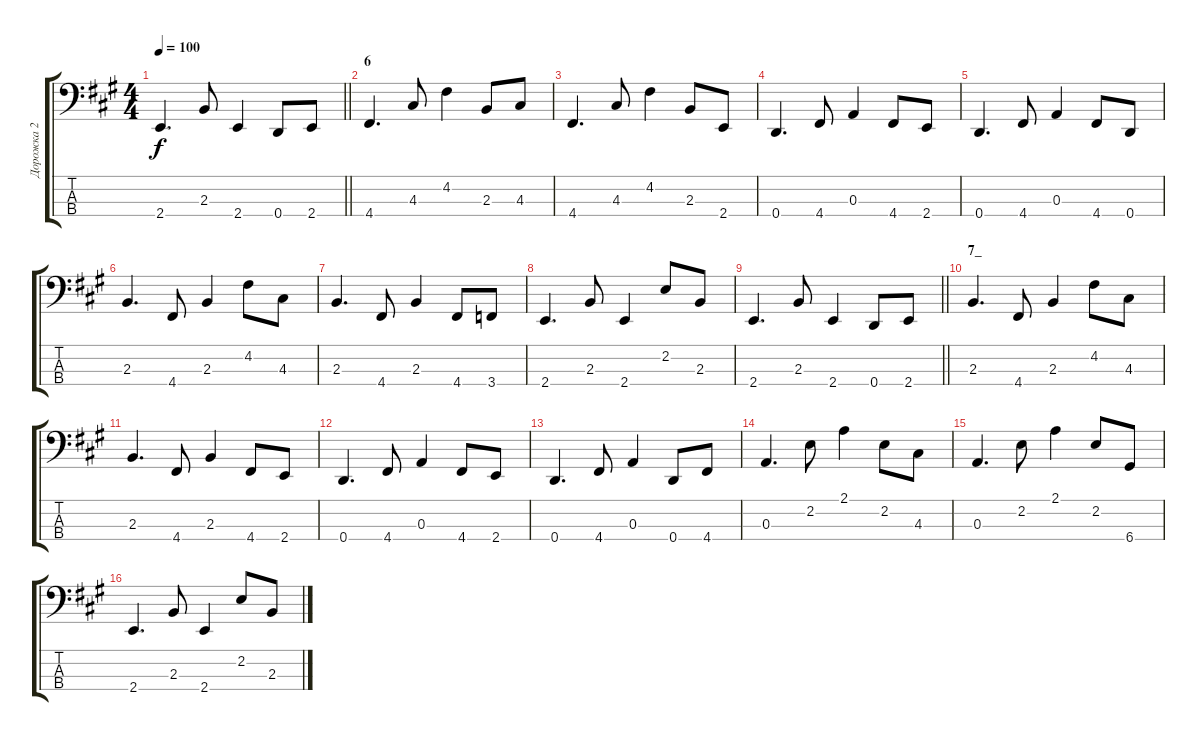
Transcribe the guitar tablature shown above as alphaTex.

\track ("Дорожка 2" "Дорожка 2") {instrument electricbassfinger}
\staff {score tabs}
\tuning (G2 D2 A1 D1) {hide}
\ts (4 4)
\tempo 100
\clef f4
\barLineRight lightlight
\ks f#minor
2.4.4{d dy f} 2.3.8 2.4.4 0.4.8 2.4.8 |
\section ("" "6")
4.4.4{d} 4.3.8 4.2.4 2.3.8 4.3.8 |
4.4.4{d} 4.3.8 4.2.4 2.3.8 2.4.8 |
0.4.4{d} 4.4.8 0.3.4 4.4.8 2.4.8 |
0.4.4{d} 4.4.8 0.3.4 4.4.8 0.4.8 |
2.3.4{d} 4.4.8 2.3.4 4.2.8 4.3.8 |
2.3.4{d} 4.4.8 2.3.4 4.4.8 3.4.8 |
2.4.4{d} 2.3.8 2.4.4 2.2.8 2.3.8 |
\barLineRight lightlight
2.4.4{d} 2.3.8 2.4.4 0.4.8 2.4.8 |
\section ("" "7_")
2.3.4{d} 4.4.8 2.3.4 4.2.8 4.3.8 |
2.3.4{d} 4.4.8 2.3.4 4.4.8 2.4.8 |
0.4.4{d} 4.4.8 0.3.4 4.4.8 2.4.8 |
0.4.4{d} 4.4.8 0.3.4 0.4.8 4.4.8 |
0.3.4{d} 2.2.8 2.1.4 2.2.8 4.3.8 |
0.3.4{d} 2.2.8 2.1.4 2.2.8 6.4.8 |
2.4.4{d} 2.3.8 2.4.4 2.2.8 2.3.8
